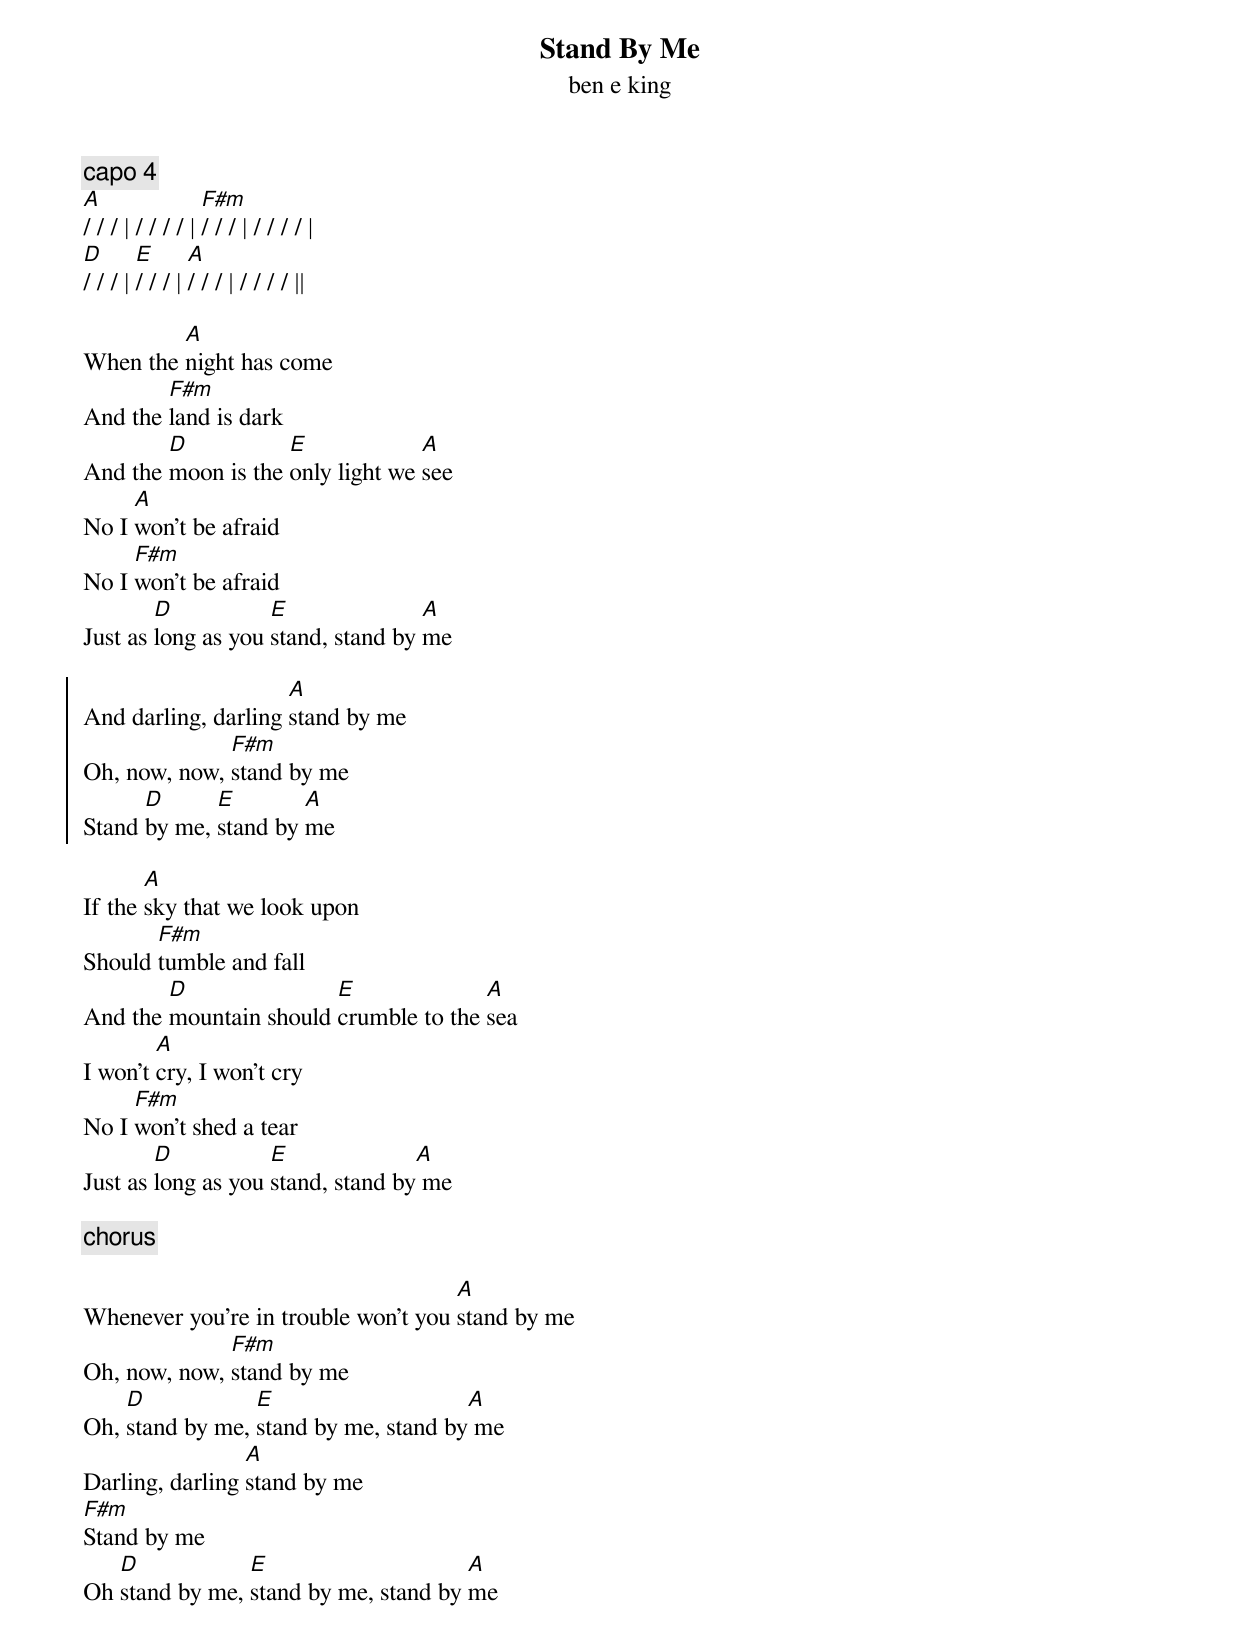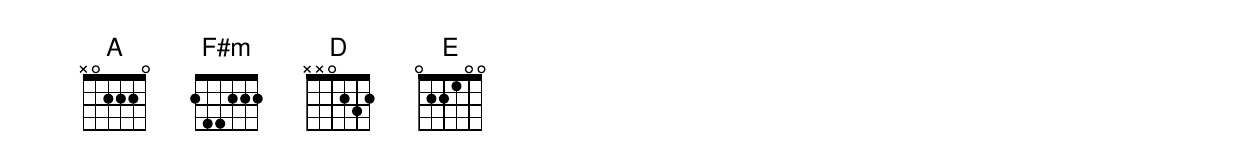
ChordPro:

{title: Stand By Me}
{subtitle: ben e king}
{c:capo 4}
[A]/ / / | / / / / | [F#m]/ / / | / / / / |
[D]/ / / | [E]/ / / | [A]/ / / | / / / / ||

When the [A]night has come
And the [F#m]land is dark
And the [D]moon is the [E]only light we [A]see
No I [A]won't be afraid
No I [F#m]won't be afraid
Just as [D]long as you [E]stand, stand by [A]me

{soc}
And darling, darling [A]stand by me
Oh, now, now, [F#m]stand by me
Stand [D]by me, [E]stand by [A]me
{eoc}

If the [A]sky that we look upon
Should [F#m]tumble and fall
And the [D]mountain should [E]crumble to the [A]sea
I won't [A]cry, I won't cry
No I [F#m]won't shed a tear
Just as [D]long as you [E]stand, stand by[A] me

{c:chorus}

Whenever you're in trouble won't you [A]stand by me
Oh, now, now, [F#m]stand by me
Oh, [D]stand by me, [E]stand by me, stand by[A] me
Darling, darling [A]stand by me
[F#m]Stand by me
Oh [D]stand by me, [E]stand by me, stand by [A]me
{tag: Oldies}
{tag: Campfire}
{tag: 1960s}
